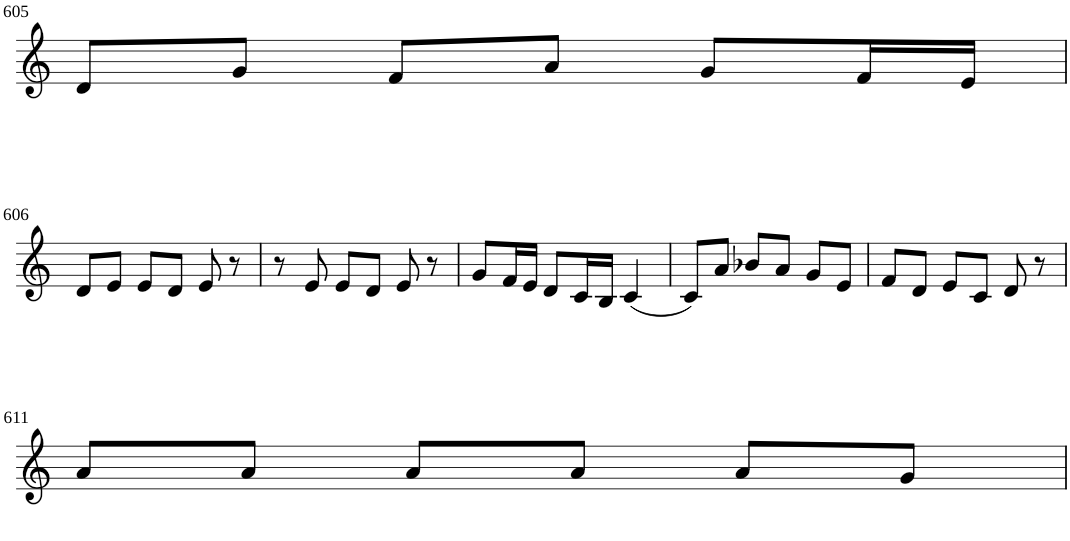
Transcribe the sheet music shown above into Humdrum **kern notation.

**kern
*part1
*staff1
*I"Violin
!!LO:PB:g=z
*clefG2
*k[]
*M3/4
=605
8d/L
8g/J
8f/L
8a/J
8g/L
16f/L
16e/JJ
!!LO:LB:g=z
=606
8d/L
8e/J
8e/L
8d/J
8e/
8r
=607
8r
8e/
8e/L
8d/J
8e/
8r
=608
8g/L
16f/L
16e/JJ
8d/L
16c/L
16B/JJ
(4c/
=609
8c/L)
8a/J
8b-X/L
8a/J
8g/L
8e/J
=610
8f/L
8d/J
8e/L
8c/J
8d/
8r
!!LO:LB:g=z
=611
8a/L
8a/J
8a/L
8a/J
8a/L
8g/J
=
*-
